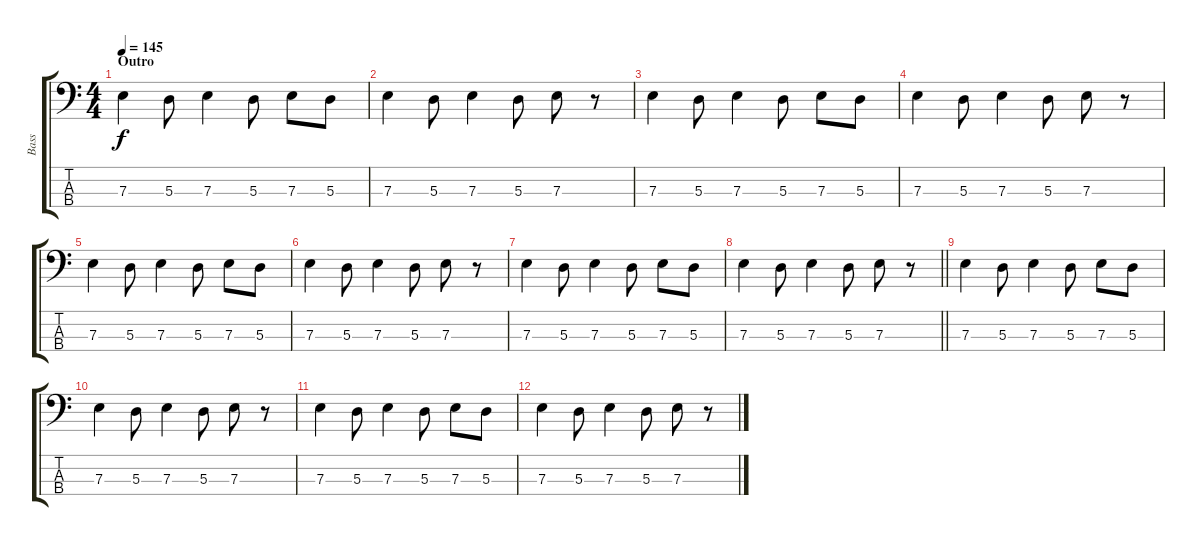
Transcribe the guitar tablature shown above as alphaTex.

\track ("Bass" "Bass") {instrument electricbassfinger}
\staff {score tabs}
\tuning (G2 D2 A1 E1) {hide}
\ts (4 4)
\section ("" "Outro")
\tempo 145
\clef f4
\ks c
7.3.4{dy f} 5.3.8 7.3.4 5.3.8 7.3.8 5.3.8 |
7.3.4 5.3.8 7.3.4 5.3.8 7.3.8 r.8 |
7.3.4 5.3.8 7.3.4 5.3.8 7.3.8 5.3.8 |
7.3.4 5.3.8 7.3.4 5.3.8 7.3.8 r.8 |
7.3.4 5.3.8 7.3.4 5.3.8 7.3.8 5.3.8 |
7.3.4 5.3.8 7.3.4 5.3.8 7.3.8 r.8 |
7.3.4 5.3.8 7.3.4 5.3.8 7.3.8 5.3.8 |
\barLineRight lightlight
7.3.4 5.3.8 7.3.4 5.3.8 7.3.8 r.8 |
7.3.4 5.3.8 7.3.4 5.3.8 7.3.8 5.3.8 |
7.3.4 5.3.8 7.3.4 5.3.8 7.3.8 r.8 |
7.3.4 5.3.8 7.3.4 5.3.8 7.3.8 5.3.8 |
7.3.4 5.3.8 7.3.4 5.3.8 7.3.8 r.8
